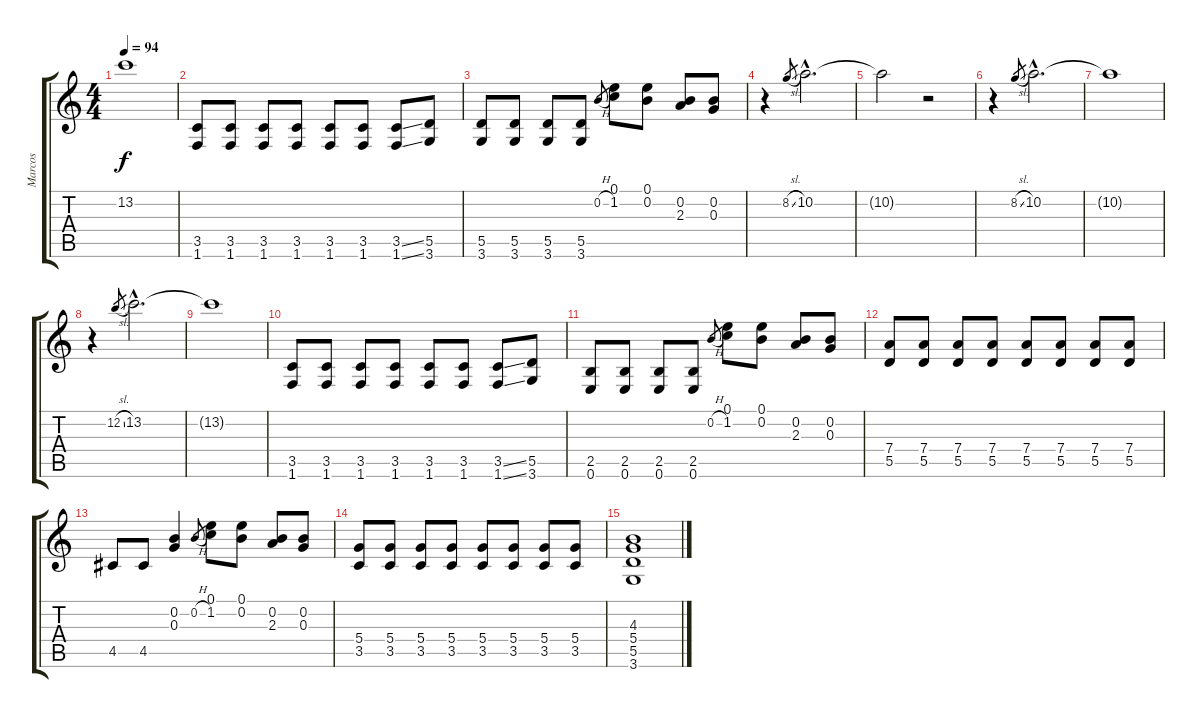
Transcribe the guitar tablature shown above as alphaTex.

\track ("Marcos" "Marcos") {instrument overdrivenguitar}
\staff {score tabs}
\tuning (E4 B3 G3 D3 A2 E2) {hide}
\ts (4 4)
\tempo 94
\clef g2
\ks c
13.2{t}.1{dy f} |
(3.5 1.6).8 (3.5 1.6).8 (3.5 1.6).8 (3.5 1.6).8 (3.5 1.6).8 (3.5 1.6).8 (3.5{ss} 1.6{ss}).8 (5.5 3.6).8 |
(5.5 3.6).8 (5.5 3.6).8 (5.5 3.6).8 (5.5 3.6).8 0.2{h}.8{gr} (0.1 1.2).8 (0.1 0.2).8 (0.2 2.3).8 (0.2 0.3).8 |
r.4 8.2{sl}.8{gr} 10.2{hac}.2{d} |
10.2{t}.2 r.2 |
r.4 8.2{sl}.8{gr} 10.2{hac}.2{d} |
10.2{t}.1 |
r.4 12.2{sl}.8{gr} 13.2{hac}.2{d} |
13.2{t}.1 |
(3.5 1.6).8 (3.5 1.6).8 (3.5 1.6).8 (3.5 1.6).8 (3.5 1.6).8 (3.5 1.6).8 (3.5{ss} 1.6{ss}).8 (5.5 3.6).8 |
(2.5 0.6).8 (2.5 0.6).8 (2.5 0.6).8 (2.5 0.6).8 0.2{h}.8{gr} (0.1 1.2).8 (0.1 0.2).8 (0.2 2.3).8 (0.2 0.3).8 |
(7.4 5.5).8 (7.4 5.5).8 (7.4 5.5).8 (7.4 5.5).8 (7.4 5.5).8 (7.4 5.5).8 (7.4 5.5).8 (7.4 5.5).8 |
4.5.8 4.5.8 (0.2 0.3).4 0.2{h}.8{gr} (0.1 1.2).8 (0.1 0.2).8 (0.2 2.3).8 (0.2 0.3).8 |
(5.4 3.5).8 (5.4 3.5).8 (5.4 3.5).8 (5.4 3.5).8 (5.4 3.5).8 (5.4 3.5).8 (5.4 3.5).8 (5.4 3.5).8 |
(4.3 5.4 5.5 3.6).1
